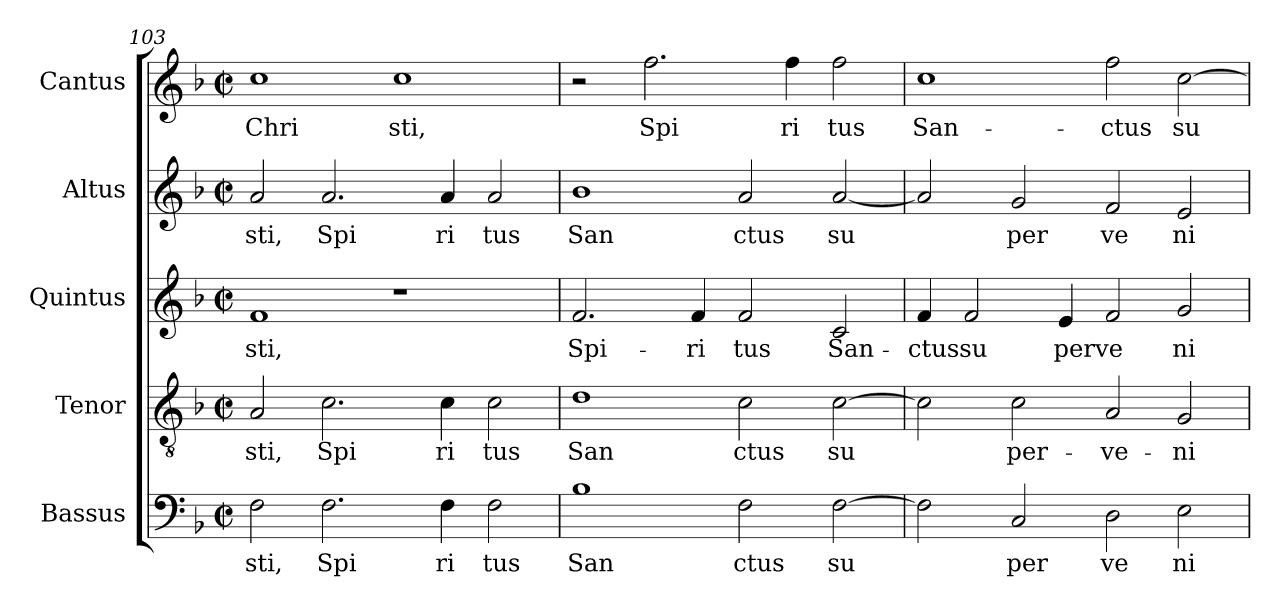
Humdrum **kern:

**kern	**text	**kern	**text	**kern	**text	**kern	**text	**kern	**text
*part5	*part5	*part4	*part4	*part3	*part3	*part2	*part2	*part1	*part1
*staff5	*staff5	*staff4	*staff4	*staff3	*staff3	*staff2	*staff2	*staff1	*staff1
*I"Bassus	*	*I"Tenor	*	*I"Quintus	*	*I"Altus	*	*I"Cantus	*
*clefF4	*	*clefGv2	*	*clefG2	*	*clefG2	*	*clefG2	*
*k[b-]	*	*k[b-]	*	*k[b-]	*	*k[b-]	*	*k[b-]	*
*F:	*	*F:	*	*F:	*	*F:	*	*F:	*
*M2/2	*	*M2/2	*	*M2/2	*	*M2/2	*	*M2/2	*
*met(c|)	*	*met(c|)	*	*met(c|)	*	*met(c|)	*	*met(c|)	*
=103	=103	=103	=103	=103	=103	=103	=103	=103	=103
!	!LO:LY:b:cj	!	!LO:LY:b:cj	!	!LO:LY:b	!	!LO:LY:b	!	!LO:LY:b:cj
2F\	sti,	2A/	sti,	1f	-sti,	2a/	sti,	1cc	Chri
!	!LO:LY:b:cj	!	!LO:LY:b:cj	!	!	!	!LO:LY:b	!	!
2.F\	Spi	2.c\	Spi	.	.	2.a/	Spi	.	.
!	!	!	!	!	!	!	!	!	!LO:LY:b:cj
.	.	.	.	1r	.	.	.	1cc	sti,
!	!LO:LY:b:cj	!	!LO:LY:b:cj	!	!	!	!LO:LY:b	!	!
4F\	ri	4c\	ri	.	.	4a/	ri	.	.
!	!LO:LY:b:cj	!	!LO:LY:b:cj	!	!	!	!LO:LY:b	!	!
2F\	tus	2c\	tus	.	.	2a/	tus	.	.
=104	=104	=104	=104	=104	=104	=104	=104	=104	=104
!	!LO:LY:b:cj	!	!LO:LY:b:cj	!	!LO:LY:b	!	!LO:LY:b	!	!
1B-	San	1d	San	2.f/	Spi-	1b-	San	2r	.
!	!	!	!	!	!	!	!	!	!LO:LY:b:cj
.	.	.	.	.	.	.	.	2.ff\	Spi
!	!	!	!	!	!LO:LY:b	!	!	!	!
.	.	.	.	4f/	-ri	.	.	.	.
!	!LO:LY:b:cj	!	!LO:LY:b:cj	!	!LO:LY:b	!	!LO:LY:b	!	!
2F\	ctus	2c\	ctus	2f/	tus	2a/	ctus	.	.
!	!	!	!	!	!	!	!	!	!LO:LY:b:cj
.	.	.	.	.	.	.	.	4ff\	ri
!	!LO:LY:b:cj	!	!LO:LY:b:cj	!	!LO:LY:b	!	!LO:LY:b	!	!LO:LY:b:cj
[>2F\	su	[>2c\	su	2c/	San-	[>2a/	su	2ff\	tus
!!LO:PB:g=z
=105	=105	=105	=105	=105	=105	=105	=105	=105	=105
!	!LO:LY:b:cj	!	!LO:LY:b:cj	!	!LO:LY:b	!	!LO:LY:b	!	!LO:LY:b:cj
2F\]	.	2c\]	.	4f/	-ctus	2a/]	.	1cc	San-
!	!	!	!	!	!LO:LY:b	!	!	!	!
.	.	.	.	2f/	su	.	.	.	.
!	!LO:LY:b:cj	!	!LO:LY:b:cj	!	!	!	!LO:LY:b	!	!
2C/	per	2c\	per-	.	.	2g/	per	.	.
!	!	!	!	!	!LO:LY:b	!	!	!	!
.	.	.	.	4e/	perve	.	.	.	.
!	!LO:LY:b:cj	!	!LO:LY:b:cj	!	!LO:LY:b	!	!LO:LY:b	!	!LO:LY:b:cj
2D\	ve	2A/	-ve-	2f/	.	2f/	ve	2ff\	-ctus
!	!LO:LY:b:cj	!	!LO:LY:b:cj	!	!LO:LY:b	!	!LO:LY:b	!	!LO:LY:b:cj
2E\	ni	2G/	-ni-	2g/	ni	2e/	ni	[>2cc\	su-
=	=	=	=	=	=	=	=	=	=
*-	*-	*-	*-	*-	*-	*-	*-	*-	*-
